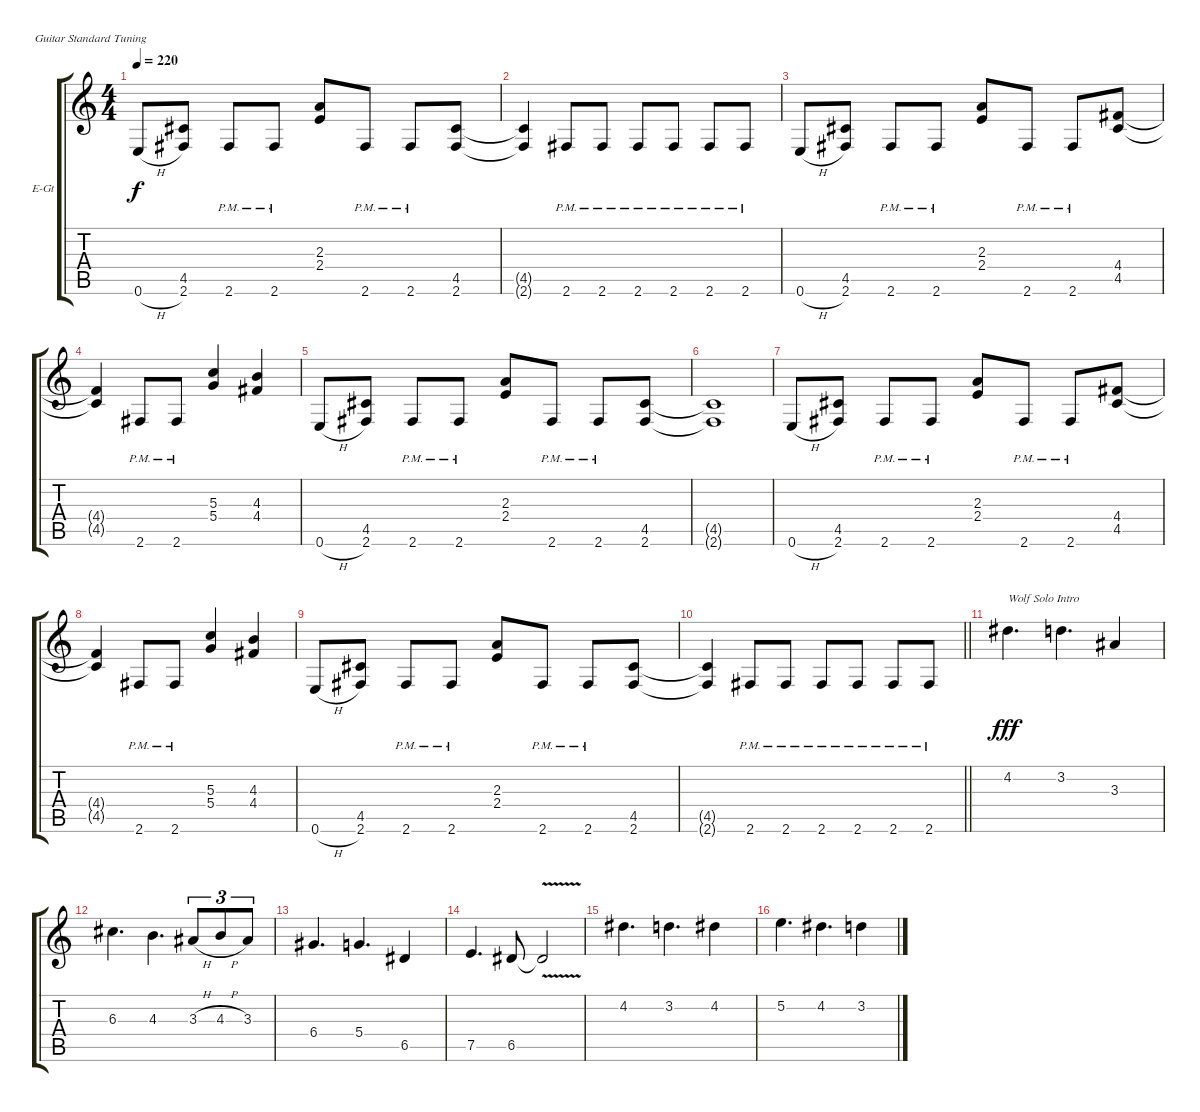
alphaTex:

\bracketExtendMode groupsimilarinstruments
\firstSystemTrackNameOrientation horizontal
\otherSystemsTrackNameOrientation horizontal
\track ("Wolf Hoffmann" "E-Gt") {instrument distortionguitar}
\staff {score tabs}
\tuning (E4 B3 G3 D3 A2 E2)
\ts (4 4)
\tempo 220
\clef g2
\ks c
0.6{h}.8{dy f} (4.5 2.6).8 2.6{pm}.8 2.6{pm}.8 (2.4 2.3).8 2.6{pm}.8 2.6{pm}.8 (4.5 2.6).8 |
(4.5{t} 2.6{t}).4 2.6{pm}.8 2.6{pm}.8 2.6{pm}.8 2.6{pm}.8 2.6{pm}.8 2.6{pm}.8 |
0.6{h}.8 (4.5 2.6).8 2.6{pm}.8 2.6{pm}.8 (2.4 2.3).8 2.6{pm}.8 2.6{pm}.8 (4.5 4.4).8 |
(4.5{t} 4.4{t}).4 2.6{pm}.8 2.6{pm}.8 (5.4 5.3).4 (4.4 4.3).4 |
0.6{h}.8 (4.5 2.6).8 2.6{pm}.8 2.6{pm}.8 (2.4 2.3).8 2.6{pm}.8 2.6{pm}.8 (4.5 2.6).8 |
(4.5{t} 2.6{t}).1 |
0.6{h}.8 (4.5 2.6).8 2.6{pm}.8 2.6{pm}.8 (2.4 2.3).8 2.6{pm}.8 2.6{pm}.8 (4.5 4.4).8 |
(4.5{t} 4.4{t}).4 2.6{pm}.8 2.6{pm}.8 (5.4 5.3).4 (4.4 4.3).4 |
0.6{h}.8 (4.5 2.6).8 2.6{pm}.8 2.6{pm}.8 (2.4 2.3).8 2.6{pm}.8 2.6{pm}.8 (4.5 2.6).8 |
\barLineRight lightlight
(4.5{t} 2.6{t}).4 2.6{pm}.8 2.6{pm}.8 2.6{pm}.8 2.6{pm}.8 2.6{pm}.8 2.6{pm}.8 |
4.2.4{d txt "Wolf Solo Intro" dy fff} 3.2.4{d} 3.3.4 |
6.3.4{d} 4.3.4{d} 3.3{h}.8{tu (3 2)} 4.3{h}.8{tu (3 2)} 3.3.8{tu (3 2)} |
6.4.4{d} 5.4.4{d} 6.5.4 |
7.5.4{d} 6.5.8 6.5{v t}.2 |
4.2.4{d} 3.2.4{d} 4.2.4 |
5.2.4{d} 4.2.4{d} 3.2.4
